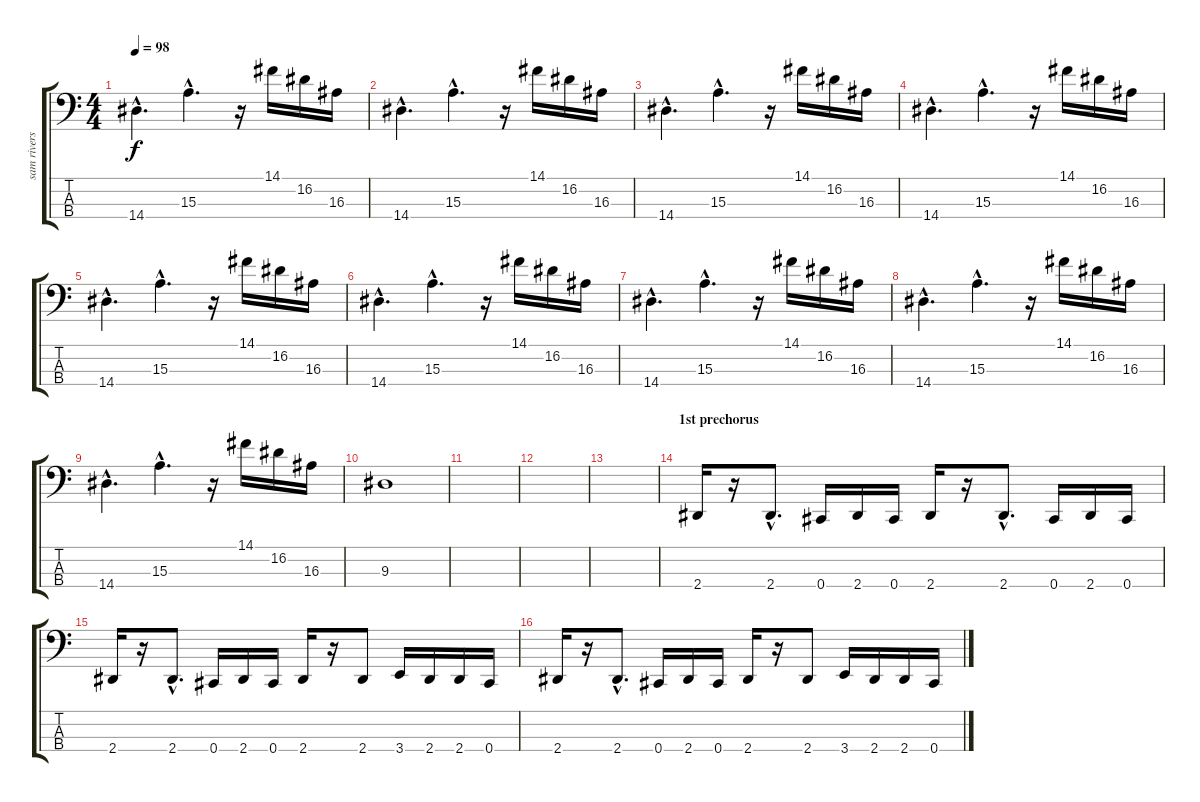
\track ("sam rivers" "sam rivers") {instrument electricbassfinger}
\staff {score tabs}
\tuning (E2 B1 Gb1 Db1) {hide}
\ts (4 4)
\tempo 98
\clef f4
\ks c
14.4{hac}.4{d dy f} 15.3{hac}.4{d} r.16 14.1.16 16.2.16 16.3.16 |
14.4{hac}.4{d} 15.3{hac}.4{d} r.16 14.1.16 16.2.16 16.3.16 |
14.4{hac}.4{d} 15.3{hac}.4{d} r.16 14.1.16 16.2.16 16.3.16 |
14.4{hac}.4{d} 15.3{hac}.4{d} r.16 14.1.16 16.2.16 16.3.16 |
14.4{hac}.4{d} 15.3{hac}.4{d} r.16 14.1.16 16.2.16 16.3.16 |
14.4{hac}.4{d} 15.3{hac}.4{d} r.16 14.1.16 16.2.16 16.3.16 |
14.4{hac}.4{d} 15.3{hac}.4{d} r.16 14.1.16 16.2.16 16.3.16 |
14.4{hac}.4{d} 15.3{hac}.4{d} r.16 14.1.16 16.2.16 16.3.16 |
14.4{hac}.4{d} 15.3{hac}.4{d} r.16 14.1.16 16.2.16 16.3.16 |
9.3.1 |
|
|
|
\section ("" "1st prechorus")
2.4.16{volume 16} r.16 2.4{hac}.8{d} 0.4.16 2.4.16 0.4.16 2.4.16 r.16 2.4{hac}.8{d} 0.4.16 2.4.16 0.4.16 |
2.4.16 r.16 2.4{hac}.8{d} 0.4.16 2.4.16 0.4.16 2.4.16 r.16 2.4.8 3.4.16 2.4.16 2.4.16 0.4.16 |
2.4.16 r.16 2.4{hac}.8{d} 0.4.16 2.4.16 0.4.16 2.4.16 r.16 2.4.8 3.4.16 2.4.16 2.4.16 0.4.16
